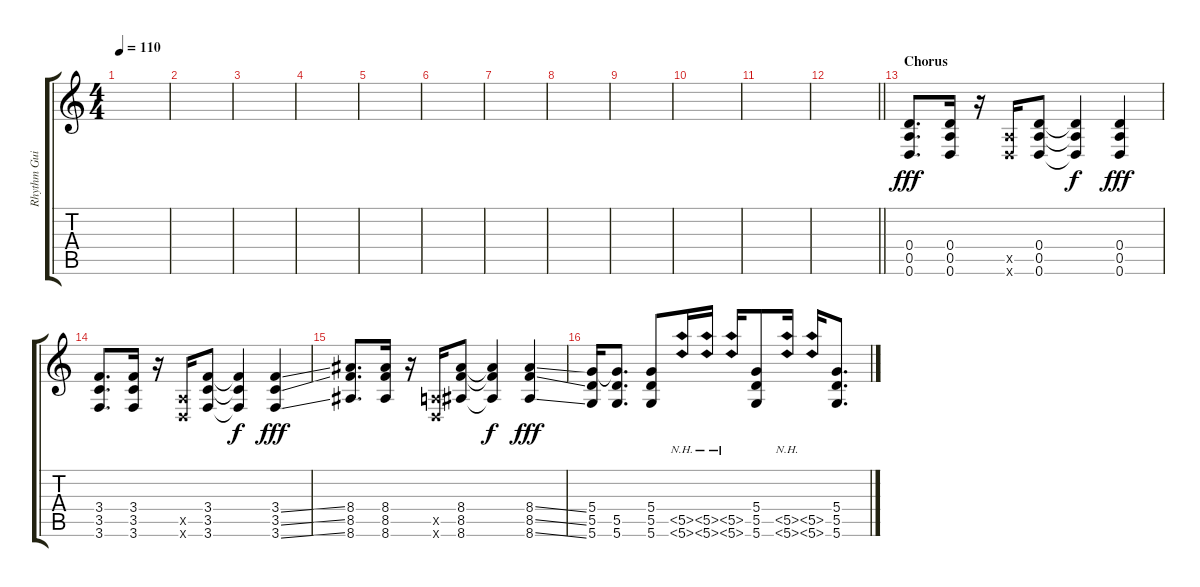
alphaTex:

\track ("Rhythm Guitar L" "Rhythm Gui") {instrument overdrivenguitar}
\staff {score tabs}
\tuning (E4 B3 G3 D3 A2 D2) {hide}
\ts (4 4)
\tempo 110
\clef g2
\ks c
|
|
|
|
|
|
|
|
|
|
|
\barLineRight lightlight
|
\section ("" "Chorus")
(0.4 0.5 0.6).8{d dy fff volume 11} (0.4 0.5 0.6).16 r.16 (0.5{x} 0.6{x}).16 (0.4 0.5 0.6).8 (0.4{t} 0.5{t} 0.6{t}).4{dy f} (0.4 0.5 0.6).4{dy fff} |
(3.4 3.5 3.6).8{d} (3.4 3.5 3.6).16 r.16 (0.5{x} 0.6{x}).16 (3.4 3.5 3.6).8 (3.4{t} 3.5{t} 3.6{t}).4{dy f} (3.4{ss} 3.5{ss} 3.6{ss}).4{dy fff} |
(8.4 8.5 8.6).8{d} (8.4 8.5 8.6).16 r.16 (0.5{x} 0.6{x}).16 (8.4 8.5 8.6).8 (8.4{t} 8.5{t} 8.6{t}).4{dy f} (8.4{ss} 8.5{ss} 8.6{ss}).4{dy fff} |
(5.4 5.5 5.6).16 (5.4{t} 5.5 5.6).8{d} (5.4 5.5 5.6).8 (5.5{nh} 5.6{nh}).16 (5.5{nh} 5.6{nh}).16 (5.5{nh} 5.6{nh}).16 (5.4 5.5 5.6).8 (5.5{nh} 5.6{nh}).16 (5.5{nh} 5.6{nh}).16 (5.4 5.5 5.6).8{d}
